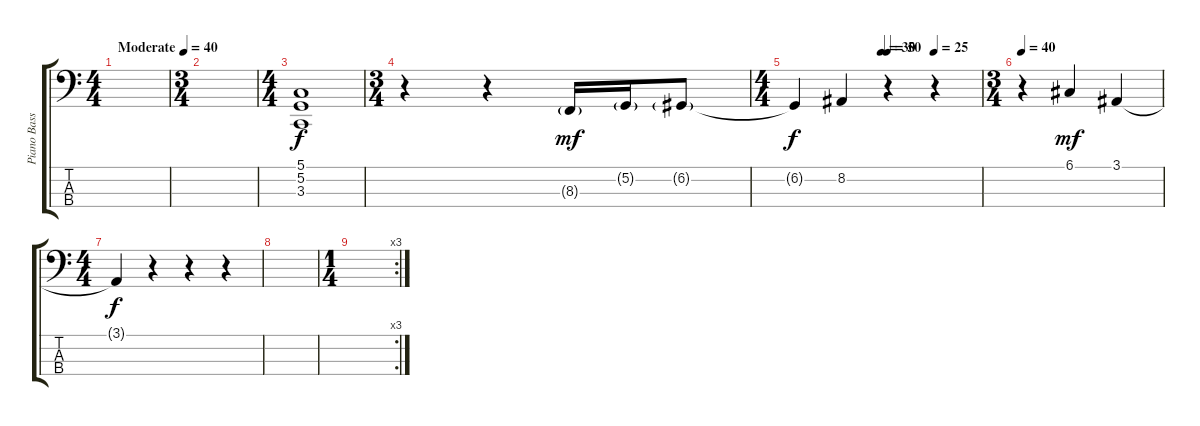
\track ("Piano Bass" "Piano Bass") {instrument acousticgrandpiano}
\staff {score tabs}
\tuning (G2 D2 A1 E1) {hide}
\ts (4 4)
\tempo (40 "Moderate")
\clef f4
\ks c
|
\ts (3 4)
|
\ts (4 4)
(5.1 5.2 3.3).1 |
\ts (3 4)
r.4 r.4 8.3{g}.16{dy mf} 5.2{g}.16 6.2{g}.8 |
\ts (4 4)
\tempo (30 0.46875)
\tempo (50 0.5)
\tempo (25 0.75)
6.2{t}.4{dy f} 8.2.4 r.4 r.4 |
\ts (3 4)
\tempo 40
r.4 6.1.4{dy mf} 3.1.4 |
\ts (4 4)
3.1{t}.4{dy f} r.4 r.4 r.4 |
|
\rc 3
\ts (1 4)
